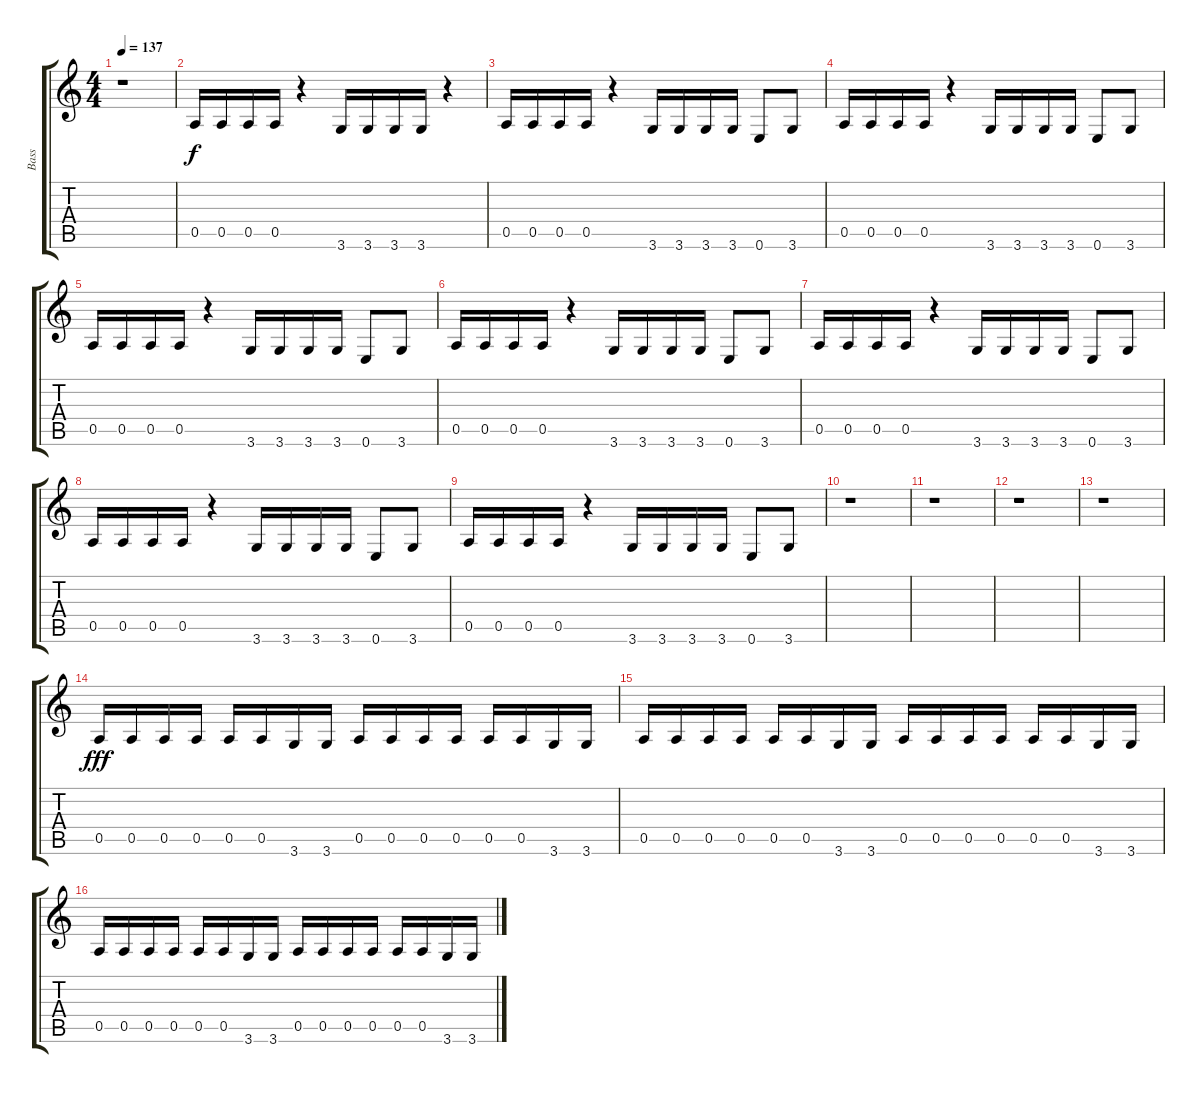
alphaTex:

\track ("Bass " "Bass ") {instrument synthbass2}
\staff {score tabs}
\tuning (E4 B3 G3 D3 A2 E2) {hide}
\ts (4 4)
\tempo 137
\clef g2
\ks c
r.1{dy fff} |
0.5.16{dy f} 0.5.16 0.5.16 0.5.16 r.4 3.6.16 3.6.16 3.6.16 3.6.16 r.4 |
0.5.16 0.5.16 0.5.16 0.5.16 r.4 3.6.16 3.6.16 3.6.16 3.6.16 0.6.8 3.6.8 |
0.5.16 0.5.16 0.5.16 0.5.16 r.4 3.6.16 3.6.16 3.6.16 3.6.16 0.6.8 3.6.8 |
0.5.16 0.5.16 0.5.16 0.5.16 r.4 3.6.16 3.6.16 3.6.16 3.6.16 0.6.8 3.6.8 |
0.5.16 0.5.16 0.5.16 0.5.16 r.4 3.6.16 3.6.16 3.6.16 3.6.16 0.6.8 3.6.8 |
0.5.16 0.5.16 0.5.16 0.5.16 r.4 3.6.16 3.6.16 3.6.16 3.6.16 0.6.8 3.6.8 |
0.5.16 0.5.16 0.5.16 0.5.16 r.4 3.6.16 3.6.16 3.6.16 3.6.16 0.6.8 3.6.8 |
0.5.16 0.5.16 0.5.16 0.5.16 r.4 3.6.16 3.6.16 3.6.16 3.6.16 0.6.8 3.6.8 |
r.1 |
r.1 |
r.1 |
r.1 |
0.5.16{dy fff} 0.5.16 0.5.16 0.5.16 0.5.16 0.5.16 3.6.16 3.6.16 0.5.16 0.5.16 0.5.16 0.5.16 0.5.16 0.5.16 3.6.16 3.6.16 |
0.5.16 0.5.16 0.5.16 0.5.16 0.5.16 0.5.16 3.6.16 3.6.16 0.5.16 0.5.16 0.5.16 0.5.16 0.5.16 0.5.16 3.6.16 3.6.16 |
0.5.16 0.5.16 0.5.16 0.5.16 0.5.16 0.5.16 3.6.16 3.6.16 0.5.16 0.5.16 0.5.16 0.5.16 0.5.16 0.5.16 3.6.16 3.6.16
